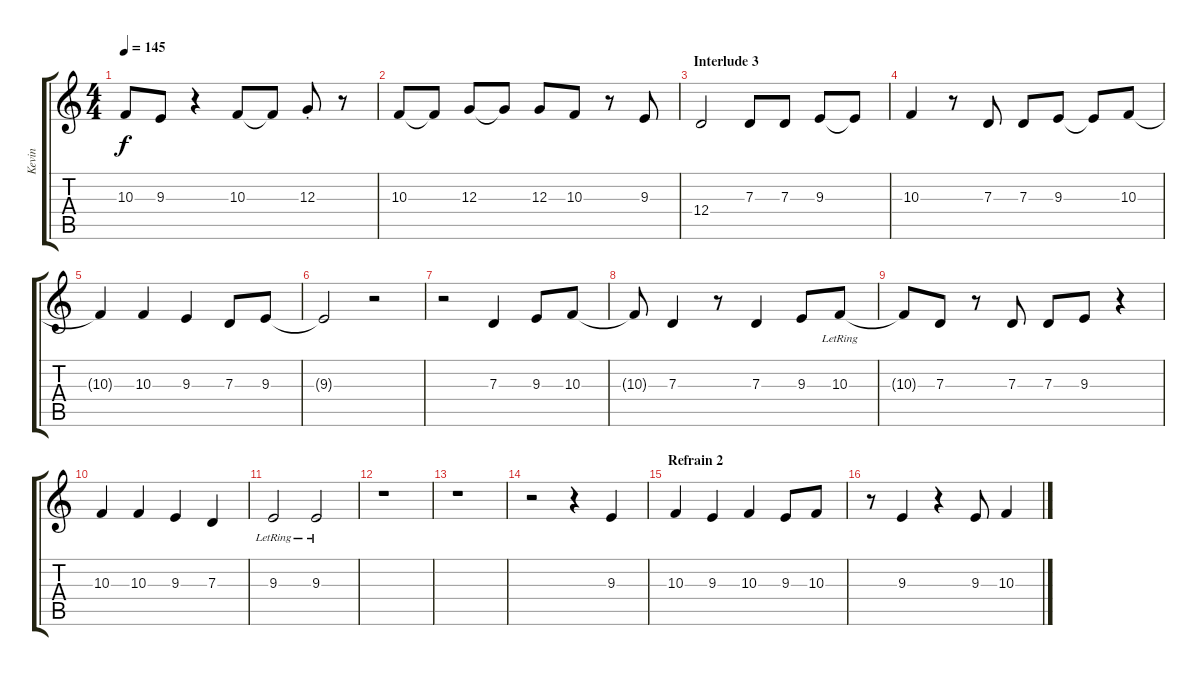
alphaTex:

\track ("Kevin" "Kevin") {instrument voiceoohs}
\staff {score tabs}
\tuning (E4 B3 G3 D3 A2 E2) {hide}
\ts (4 4)
\tempo 145
\clef g2
\ks c
10.3.8{dy f} 9.3.8 r.4 10.3.8 10.3{t}.8 12.3{st}.8 r.8 |
10.3.8 10.3{t}.8 12.3.8 12.3{t}.8 12.3.8 10.3.8 r.8 9.3.8 |
\section ("" "Interlude 3")
12.4.2 7.3.8 7.3.8 9.3.8 9.3{t}.8 |
10.3.4 r.8 7.3.8 7.3.8 9.3.8 9.3{t}.8 10.3.8 |
10.3{t}.4 10.3.4 9.3.4 7.3.8 9.3.8 |
9.3{t}.2 r.2 |
r.2 7.3.4 9.3.8 10.3.8 |
10.3{t}.8 7.3.4 r.8 7.3.4 9.3.8 10.3{lr}.8 |
10.3{t}.8 7.3.8 r.8 7.3.8 7.3.8 9.3.8 r.4 |
10.3.4 10.3.4 9.3.4 7.3.4 |
9.3{lr}.2 9.3{lr}.2 |
r.1 |
r.1 |
r.2 r.4 9.3.4 |
\section ("" "Refrain 2")
10.3.4 9.3.4 10.3.4 9.3.8 10.3.8 |
r.8 9.3.4 r.4 9.3.8 10.3.4
